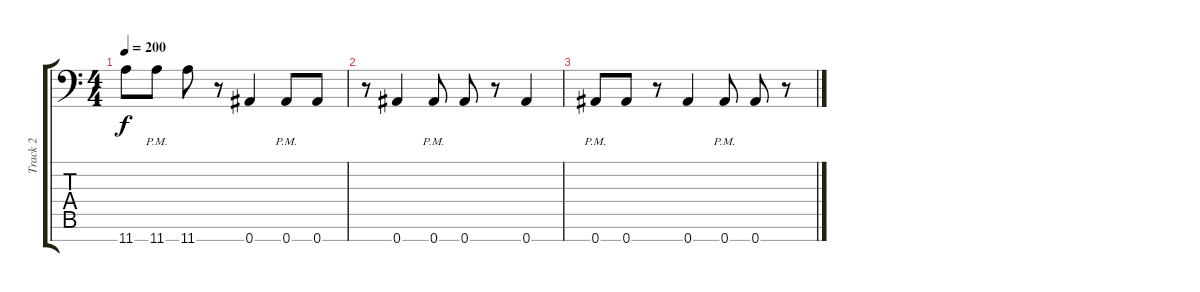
\track ("Track 2" "Track 2") {instrument distortionguitar}
\staff {score tabs}
\tuning (F4 C4 Ab3 Eb3 Bb2 F2 Bb1) {hide}
\ts (4 4)
\tempo 200
\clef f4
\ks c
11.7{t}.8{dy f} 11.7{pm}.8 11.7.8 r.8 0.7.4 0.7{pm}.8 0.7.8 |
r.8 0.7.4 0.7{pm}.8 0.7.8 r.8 0.7.4 |
0.7{pm}.8 0.7.8 r.8 0.7.4 0.7{pm}.8 0.7.8 r.8
